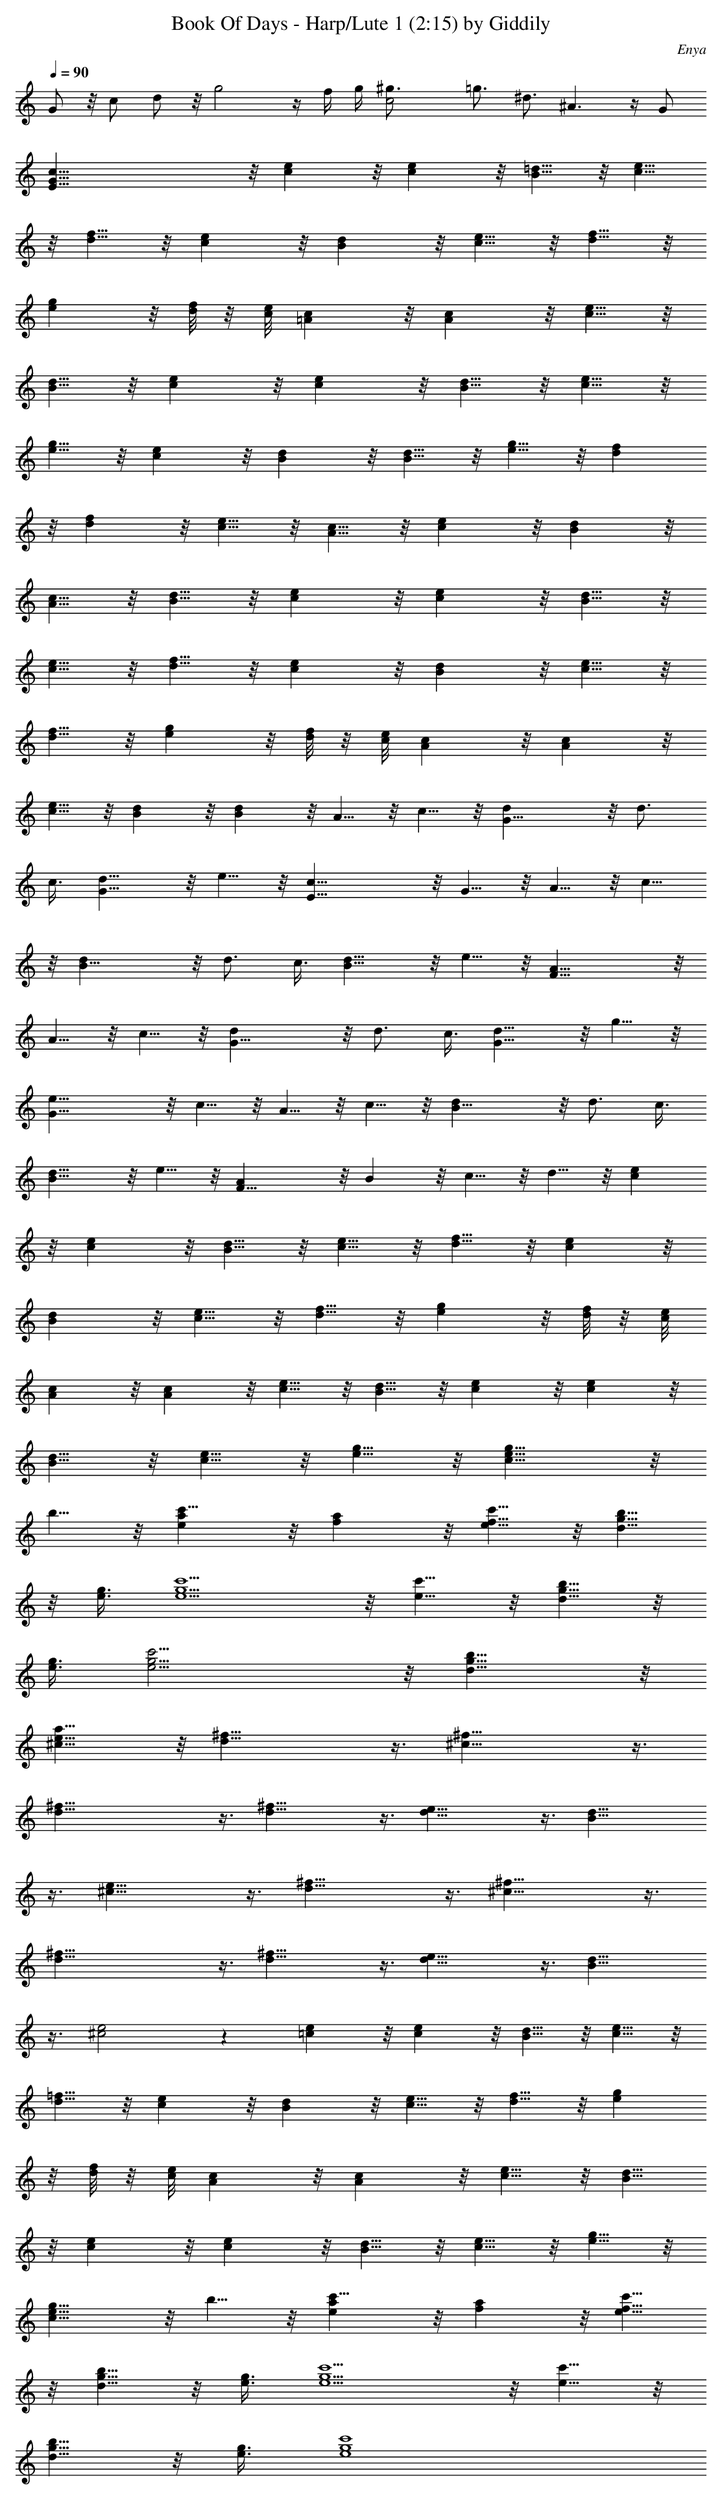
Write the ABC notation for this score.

X:1
T:Book Of Days - Harp/Lute 1 (2:15) by Giddily
C:Enya
L:1/4
Q:90
K:C
G/2 z/8 c/2 d/2 z/8 g2 z/4 f/4 g/4 [c2^g3/4] =g3/4 ^d3/4 ^A3/2 z/4 G/2
[E47/8G47/8c47/8] z/8 [ce] z/8 [ce] z/8 [B5/8=d5/8] z/8 [c5/8e5/8]
z/8 [d5/8f5/8] z/8 [ce] z/8 [Bd] z/8 [c5/8e5/8] z/8 [d5/8f5/8] z/8
[eg] z/8 [d/8f/8] z/8 [c/8e/8] [=Ac] z/8 [Ac] z/8 [c5/8e5/8] z/8
[B5/8d5/8] z/8 [ce] z/8 [ce] z/8 [B5/8d5/8] z/8 [c5/8e5/8] z/8
[e5/8g5/8] z/8 [ce] z/8 [Bd] z/8 [B5/8d5/8] z/8 [e5/8g5/8] z/8 [df]
z/8 [df] z/8 [c5/8e5/8] z/8 [A5/8c5/8] z/8 [ce] z/8 [Bd] z/8
[A5/8c5/8] z/8 [B5/8d5/8] z/8 [ce] z/8 [ce] z/8 [B5/8d5/8] z/8
[c5/8e5/8] z/8 [d5/8f5/8] z/8 [ce] z/8 [Bd] z/8 [c5/8e5/8] z/8
[d5/8f5/8] z/8 [eg] z/8 [d/8f/8] z/8 [c/8e/8] [Ac] z/8 [Ac] z/8
[c5/8e5/8] z/8 [Bd] z/8 [Bd] z/8 A5/8 z/8 c5/8 z/8 [G17/8d] z/8 d3/4
c3/8 [G11/8d5/8] z/8 e5/8 z/8 [E23/8c5/8] z/8 G5/8 z/8 A5/8 z/8 c5/8
z/8 [B17/8d] z/8 d3/4 c3/8 [B11/8d5/8] z/8 e5/8 z/8 [F23/8A11/8] z/8
A5/8 z/8 c5/8 z/8 [G17/8d] z/8 d3/4 c3/8 [G11/8d5/8] z/8 g5/8 z/8
[G23/8e5/8] z/8 c5/8 z/8 A5/8 z/8 c5/8 z/8 [B17/8d] z/8 d3/4 c3/8
[B11/8d5/8] z/8 e5/8 z/8 [F17/8A] z/8 B z/8 c5/8 z/8 d5/8 z/8 [ce]
z/8 [ce] z/8 [B5/8d5/8] z/8 [c5/8e5/8] z/8 [d5/8f5/8] z/8 [ce] z/8
[Bd] z/8 [c5/8e5/8] z/8 [d5/8f5/8] z/8 [eg] z/8 [d/8f/8] z/8 [c/8e/8]
[Ac] z/8 [Ac] z/8 [c5/8e5/8] z/8 [B5/8d5/8] z/8 [ce] z/8 [ce] z/8
[B5/8d5/8] z/8 [c5/8e5/8] z/8 [e5/8g5/8] z/8 [c11/8e11/8g5/8] z/8
b5/8 z/8 [eac'17/8] z/8 [fa] z/8 [f5/8c'5/8e5/8] z/8 [g5/8b5/8d5/8]
z/8 [g3/8e3/8] [e5/2g5/2c'5/2] z/8 [c'5/8e5/8] z/8 [g5/8b5/8d5/8] z/8
[g3/8e3/8] [e13/4g13/4c'13/4] z/8 [d11/8g11/8b11/8] z/8
[^c11/8e11/8a11/8] z/8 [d21/8^f21/8] z3/8 [^c21/8^f21/8] z3/8
[d45/8^f45/8] z3/8 [d21/8^f21/8] z3/8 [d21/8e21/8] z3/8 [B21/8d21/8]
z3/8 [^c21/8e21/8] z3/8 [d21/8^f21/8] z3/8 [^c21/8^f21/8] z3/8
[d45/8^f45/8] z3/8 [d21/8^f21/8] z3/8 [d21/8e21/8] z3/8 [B21/8d21/8]
z3/8 [^c2e2] z [=ce] z/8 [ce] z/8 [B5/8d5/8] z/8 [c5/8e5/8] z/8
[d5/8=f5/8] z/8 [ce] z/8 [Bd] z/8 [c5/8e5/8] z/8 [d5/8f5/8] z/8 [eg]
z/8 [d/8f/8] z/8 [c/8e/8] [Ac] z/8 [Ac] z/8 [c5/8e5/8] z/8 [B5/8d5/8]
z/8 [ce] z/8 [ce] z/8 [B5/8d5/8] z/8 [c5/8e5/8] z/8 [e5/8g5/8] z/8
[c11/8e11/8g5/8] z/8 b5/8 z/8 [eac'17/8] z/8 [fa] z/8 [f5/8c'5/8e5/8]
z/8 [g5/8b5/8d5/8] z/8 [g3/8e3/8] [e5/2g5/2c'5/2] z/8 [c'5/8e5/8] z/8
[g5/8b5/8d5/8] z/8 [g3/8e3/8] [e4g4c'4]
